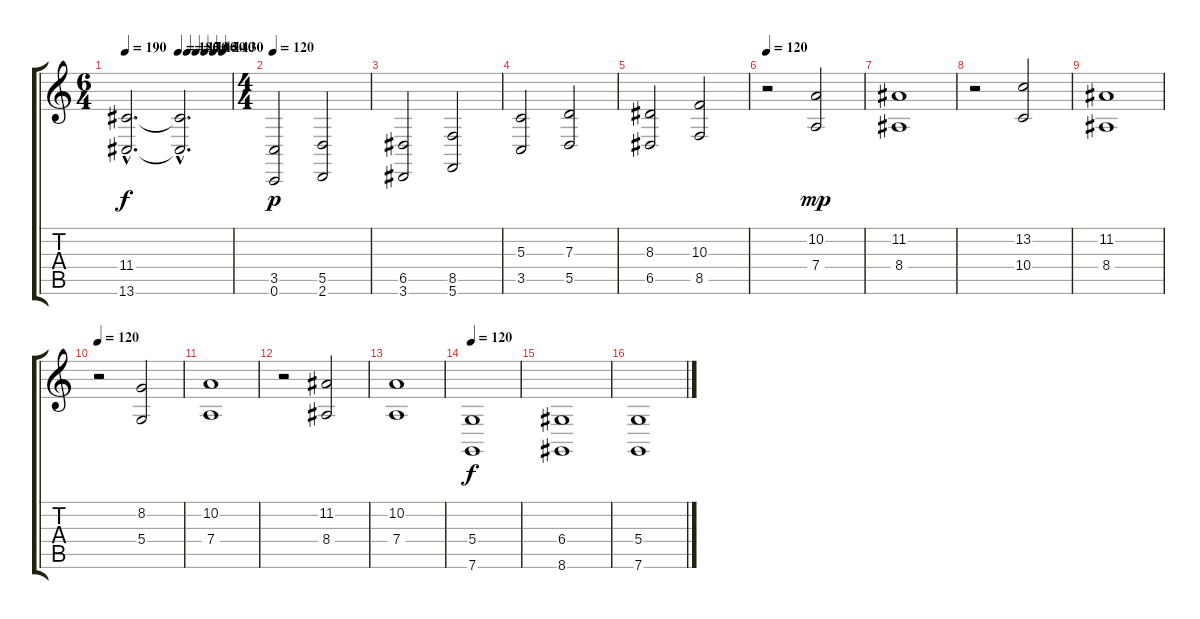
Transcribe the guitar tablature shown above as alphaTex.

\track "" {instrument churchorgan}
\staff {score tabs}
\tuning (E4 B3 G3 D3 A2 C2) {hide}
\ts (6 4)
\tempo 190
\tempo (180 0.5)
\tempo (170 0.5833333333333334)
\tempo (160 0.6666666666666666)
\tempo (150 0.75)
\tempo (140 0.8333333333333334)
\tempo (130 0.9166666666666666)
\clef g2
\ks c
(11.4{hac t} 13.6{hac t}).2{d dy f} (11.4{hac t} 13.6{hac t}).2{d} |
\ts (4 4)
\tempo 120
(3.5 0.6).2{dy p} (5.5 2.6).2 |
(6.5 3.6).2 (8.5 5.6).2 |
(5.3 3.5).2 (7.3 5.5).2 |
(8.3 6.5).2 (10.3 8.5).2 |
\tempo 120
r.2 (10.2 7.4).2{dy mp} |
(11.2 8.4).1 |
r.2 (13.2 10.4).2 |
(11.2 8.4).1 |
\tempo 120
r.2 (8.2 5.4).2 |
(10.2 7.4).1 |
r.2 (11.2 8.4).2 |
(10.2 7.4).1 |
\tempo 120
(5.4 7.6).1{dy f} |
(6.4 8.6).1 |
(5.4 7.6).1
